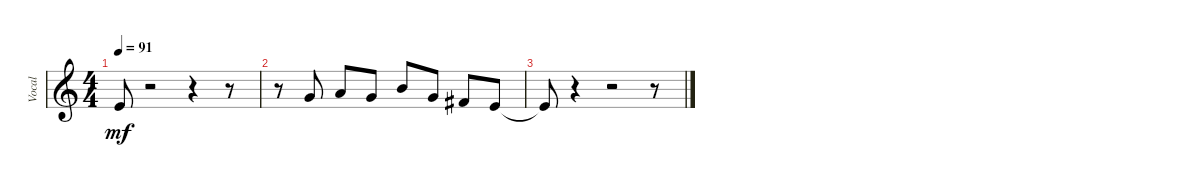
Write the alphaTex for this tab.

\track ("Vocal" "Vocal") {instrument lead2sawtooth}
\staff {score}
\tuning (E4 B3 G3 D3 A2 E2 B1) {hide}
\ts (4 4)
\tempo 91
\clef g2
\ks c
0.1{t}.8{dy mf} r.2 r.4 r.8 |
r.8 3.1.8 5.1.8 3.1.8 7.1.8 3.1.8 2.1.8 0.1.8 |
0.1{t}.8 r.4 r.2 r.8
